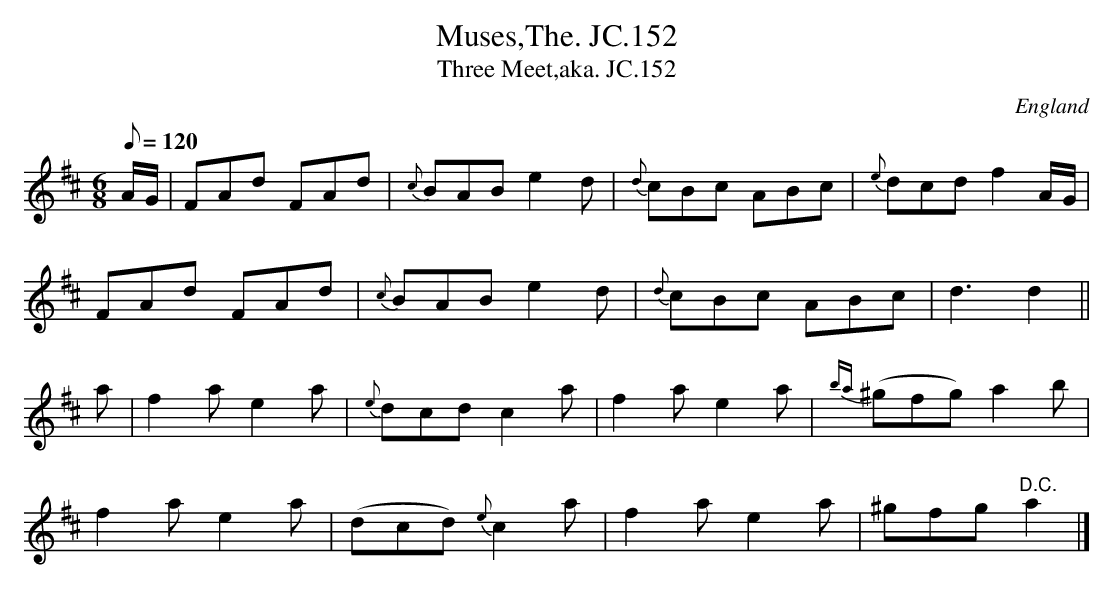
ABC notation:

X:1
T:Muses,The. JC.152
T:Three Meet,aka. JC.152
M:6/8
L:1/8
Q:120
O:England
K:D
A/G/|FAd FAd|{c}BABe2d|{d}cBc ABc|{e}dcdf2A/G/|!
FAd FAd|{c}BABe2d|{d}cBc ABc|d3d2||!a|f2ae2a|{e}dcdc2a|
f2ae2a|{ba}(^gfg)a2b|!f2ae2a|(dcd){e}c2a|f2ae2a|^gfg"D.C."a2|]
